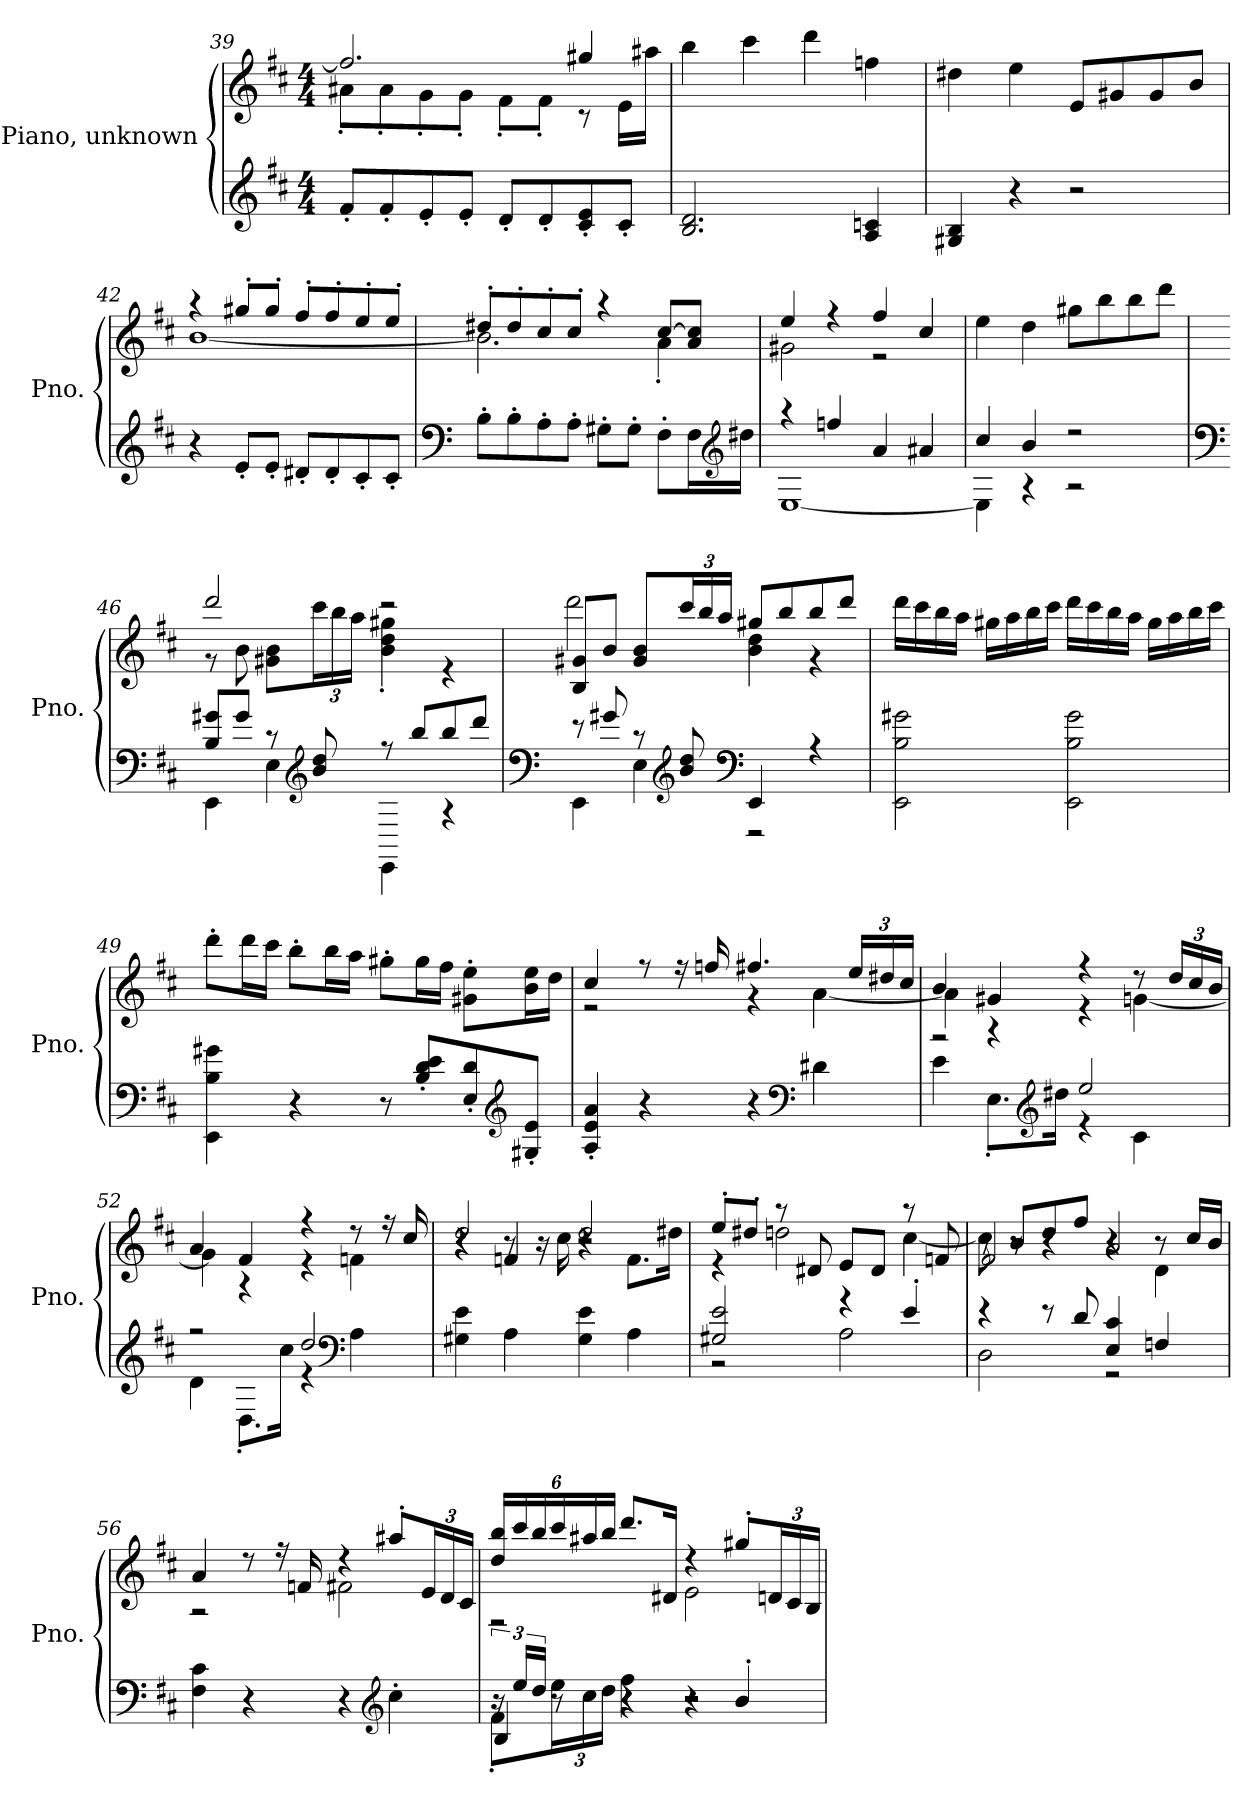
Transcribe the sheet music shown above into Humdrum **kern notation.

**kern	**kern
*part1	*part1
*staff2	*staff1
*I"Piano, unknown	*
*I'Pno.	*
!!LO:LB:g=z
*clefG2	*clefG2
*k[f#c#]	*k[f#c#]
*M4/4	*M4/4
=39	=39
*	*^
8f#'/L	2.ff#/]	8a#X'\L
8f#'/	.	8a#'\
8e'/	.	8g'\
8e'/J	.	8g'\J
8d'/L	.	8f#'\L
8d'/	.	8f#'\J
8c#/' 8e/'	4gg#X/	8r
8c#'/J	.	16e\LL
.	.	16aa#X\JJ
*	*v	*v
=40	=40
2.B/ 2.d/	4bb\
.	4ccc#\
.	4ddd\
4A/ 4cn/	4ffn\
=41	=41
4G#X/ 4B/	4dd#X\
4r	4ee\
2r	8e/L
.	8g#X/
.	8g#/
.	8b/J
=42	=42
*	*^
4r	4r	[1b
8e'/L	8gg#X'/L	.
8e'/J	8gg#'/J	.
8d#X'/L	8ff#'/L	.
8d#'/	8ff#'/	.
8c#'/	8ee'/	.
8c#'/J	8ee'/J	.
!!LO:PB:g=z	!!
=43	=43	=43
*clefF4	*	*
8B'\L	8dd#X'/L	2.b\]
8B'\	8dd#'/	.
8A'\	8cc#'/	.
8A'\J	8cc#'/J	.
8G#X'\L	4r	.
8G#'\J	.	.
8F#'\L	[8cc#/L	4a'\
16F#\L	8a/ 8cc#/]J	.
*clefG2	*	*
16dd#X\JJ	.	.
=44	=44	=44
*^	*	*
4r	[1E	4ee/	2g#X\
4ffn/	.	4r	.
4a/	.	4ff#/	2r
4a#X/	.	4cc#/	.
*	*	*v	*v
=45	=45	=45
4cc#/	4E\]	4ee\
4b/	4r	4dd\
2r	2r	8gg#X\L
.	.	8bb\
.	.	8bb\
.	.	8ddd\J
!!LO:LB:g=z
=46	=46	=46
*clefF4	*	*
*	*	*^
8B/ 8g#X/L	4EE\	2ddd/	8r
8g#/J	.	.	8b\
8r	4E\	.	8g#X\ 8b\L
*clefG2	*	*	*
*	*	*	*Xbrackettup
8b/ 8dd/	.	.	24ccc#\L
.	.	.	24bb\
.	.	.	24aa\JJ
8r	4EE\	2r	4b\' 4dd\' 4gg#X\'
8bb/L	.	.	.
8bb/	4r	.	4r
8ddd/J	.	.	.
=47	=47	=47	=47
*clefF4	*	*	*
8r	4EE\	8B/ 8g#X/L	2ddd\
8g#X/	.	8b/J	.
8r	4E\	8g#/ 8b/L	.
*clefG2	*	*	*
8b/ 8dd/	.	24ccc#/L	.
.	.	24bb/	.
.	.	24aa/JJ	.
*clefF4	*	*	*
4EE/	2r	8gg#X/L	4b\ 4dd\
.	.	8bb/	.
4r	.	8bb/	4r
.	.	8ddd/J	.
*v	*v	*	*
*	*v	*v
!!LO:LB:g=z
=48	=48
2EE\ 2B\ 2g#X\	16ddd\LL
.	16ccc#\
.	16bb\
.	16aa\JJ
.	16gg#X\LL
.	16aa\
.	16bb\
.	16ccc#\JJ
2EE\ 2B\ 2g#\	16ddd\LL
.	16ccc#\
.	16bb\
.	16aa\JJ
.	16gg#\LL
.	16aa\
.	16bb\
.	16ccc#\JJ
=49	=49
4EE\ 4B\ 4g#X\	8ddd'\L
.	16ddd\L
.	16ccc#\JJ
4r	8bb'\L
.	16bb\L
.	16aa\JJ
8r	8gg#X'\L
8B/' 8d/' 8e/'L	16gg#\L
.	16ff#\JJ
8E/' 8d/'	8g#X\' 8ee\'L
*clefG2	*
8G#X/' 8e/'J	16b\ 16ee\L
.	16dd\JJ
!!LO:LB:g=z
=50	=50
*	*^
4A/' 4e/' 4a/'	4cc#/	2r
4r	8r	.
.	16r	.
.	16ffn/	.
4r	4.ff#X/	4r
*clefF4	*	*
4d#X\	.	[4a\
.	24ee/LL	.
.	24dd#X/	.
.	24cc#/JJ	.
=51	=51	=51
*^	*	*
2r	4e\	4b/	4a\]
.	8.E'\L	4g#X/	4r
*clefG2	*	*	*
.	16dd#X\Jk	.	.
2ee/	4r	4r	4r
.	4c#\	8r	[4gn\
.	.	24dd/LL	.
.	.	24cc#/	.
.	.	24b/JJ	.
=52	=52	=52	=52
2r	4d\	4a/	4g\]
.	8.D'\L	4f#/	4r
.	16cc#\Jk	.	.
2dd/	4r	4r	4r
*clefF4	*	*	*
.	4A\	8r	4fn\
.	.	16r	.
.	.	16cc#/	.
*v	*v	*	*
!!LO:LB:g=z
=53	=53	=53
*	*	*^
4G#X\ 4e\	2dd/	4r	4r
4A\	.	8r	4fn/
.	.	16r	.
.	.	16cc#\	.
4G#\ 4e\	2dd/	4r	2r
4A\	.	8.f\L	.
.	.	16dd#X\Jk	.
*	*	*v	*v
=54	=54	=54
*^	*	*
2G#X/ 2e/	2r	8ee'/L	4r
.	.	8dd#X'/J	.
.	.	8r	2ddn\
.	.	8d#X/	.
4r	2A\	8e/L	.
.	.	8d#/J	.
4e'/	.	8r	[4cc#\
.	.	8fn/	.
=55	=55	=55	=55
*	*	*	*^
4r	2D\	8r	8cc#\]	2f#/
.	.	8b/L	8r	.
8r	.	8dd/	4r	.
8d/	.	8ff#/J	.	.
4E/ 4c#/	2r	4r	4r	2a/
4Fn/	.	8r	4d\	.
.	.	16cc#/LL	.	.
.	.	16b/JJ	.	.
*v	*v	*	*	*
*	*	*v	*v
!!LO:LB:g=z
=56	=56	=56
4F#\ 4c#\	4a/	2r
4r	8r	.
.	16r	.
.	16fn/	.
4r	4r	2f#X\
*clefG2	*	*
4cc#'\	8aa#X'/L	.
.	24e/L	.
.	24d/	.
.	24c#/JJ	.
=57	=57	=57
*^	*	*
*	*^	*	*
24r	8f#'\L	4B/	24dd/ 24bb/LL	2r
24ee/LL	.	.	24ccc#/	.
24dd/JJ	.	.	24bb/	.
*	*Xbrackettup	*	*	*
8r	24ee\L	.	24ccc#/	.
.	24cc#\	.	24aa#X/	.
.	24dd\JJ	.	24bb/JJ	.
4r	4ff#\	4r	8.ddd/L	.
.	.	.	16d#X/Jk	.
4r	2r	2r	4r	2e\
4b'/	.	.	8gg#X'/L	.
.	.	.	24dn/L	.
.	.	.	24c#/	.
.	.	.	24B/JJ	.
*v	*v	*v	*	*
*	*v	*v
=	=
*-	*-
